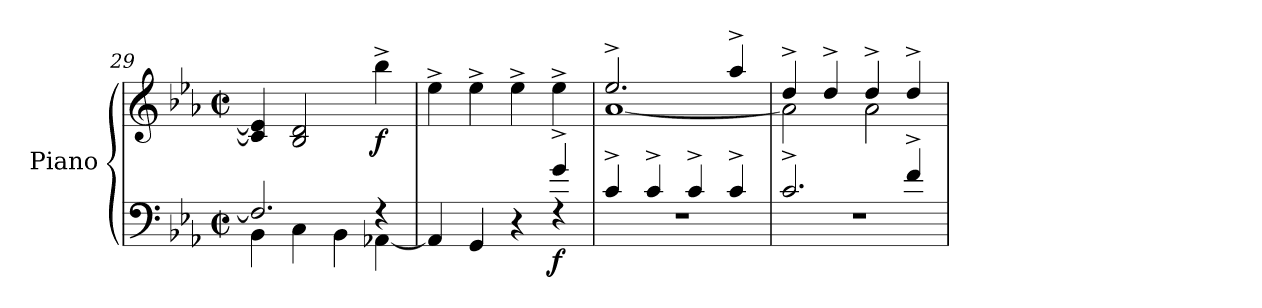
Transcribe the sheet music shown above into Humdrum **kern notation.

**kern	**kern	**dynam
*part1	*part1	*part1
*staff2	*staff1	*staff1/2
*I"Piano	*	*
*I'Pno.	*	*
!!LO:LB:g=z
*clefF4	*clefG2	*
*k[b-e-a-]	*k[b-e-a-]	*
*M2/2	*M2/2	*
*met(c|)	*met(c|)	*
=29	=29	=29
*^	*	*
2.F/]	4BB-\	4c/] 4e-/]	.
.	4C\	2B-/ 2d/	.
.	4BB-\	.	.
!	!	!	!LO:DY:b
4r	[4AA-X\	4bb-^\	f
=30	=30	=30	=30
4AA-/]	2.ryy	4ee-^\	.
4GG/	.	4ee-^\	.
4r	.	4ee-^\	.
!	!	!	!LO:DY:b=2
4g^/	4rF	4ee-^\	f
=31	=31	=31	=31
*	*	*^	*
4c^/	1rF	2.ee-^/	[1a-	.
4c^/	.	.	.	.
4c^/	.	.	.	.
4c^/	.	4aa-^/	.	.
=32	=32	=32	=32	=32
2.c^/	1rF	4dd^/	2a-\]	.
.	.	4dd^/	.	.
.	.	4dd^/	2a-\	.
4f^/	.	4dd^/	.	.
*v	*v	*	*	*
*	*v	*v	*
=	=	=
*-	*-	*-
